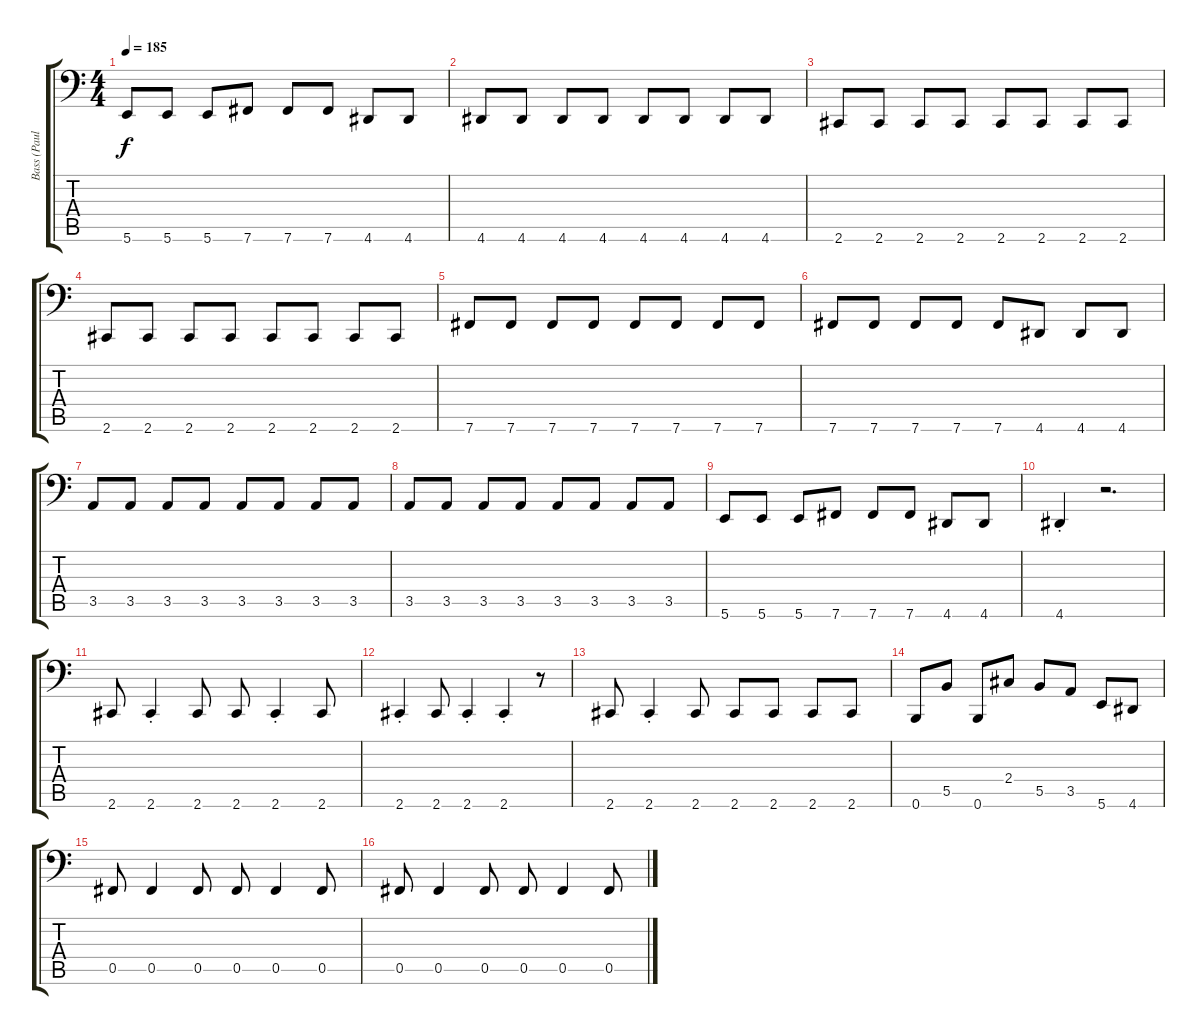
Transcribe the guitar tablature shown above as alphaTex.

\track ("Bass (Paul)" "Bass (Paul") {instrument electricbassfinger}
\staff {score tabs}
\tuning (Db3 Ab2 E2 B1 Gb1 B0) {hide}
\ts (4 4)
\tempo 185
\clef f4
\ks c
5.6.8{dy f} 5.6.8 5.6.8 7.6.8 7.6.8 7.6.8 4.6.8 4.6.8 |
4.6.8 4.6.8 4.6.8 4.6.8 4.6.8 4.6.8 4.6.8 4.6.8 |
2.6.8 2.6.8 2.6.8 2.6.8 2.6.8 2.6.8 2.6.8 2.6.8 |
2.6.8 2.6.8 2.6.8 2.6.8 2.6.8 2.6.8 2.6.8 2.6.8 |
7.6.8 7.6.8 7.6.8 7.6.8 7.6.8 7.6.8 7.6.8 7.6.8 |
7.6.8 7.6.8 7.6.8 7.6.8 7.6.8 4.6.8 4.6.8 4.6.8 |
3.5.8 3.5.8 3.5.8 3.5.8 3.5.8 3.5.8 3.5.8 3.5.8 |
3.5.8 3.5.8 3.5.8 3.5.8 3.5.8 3.5.8 3.5.8 3.5.8 |
5.6.8 5.6.8 5.6.8 7.6.8 7.6.8 7.6.8 4.6.8 4.6.8 |
4.6{st}.4 r.2{d} |
2.6.8 2.6{st}.4 2.6.8 2.6.8 2.6{st}.4 2.6.8 |
2.6{st}.4 2.6.8 2.6{st}.4 2.6{st}.4 r.8 |
2.6.8 2.6{st}.4 2.6.8 2.6.8 2.6.8 2.6.8 2.6.8 |
0.6.8 5.5.8 0.6.8 2.4.8 5.5.8 3.5.8 5.6.8 4.6.8 |
0.5.8 0.5.4 0.5.8 0.5.8 0.5.4 0.5.8 |
0.5.8 0.5.4 0.5.8 0.5.8 0.5.4 0.5.8
